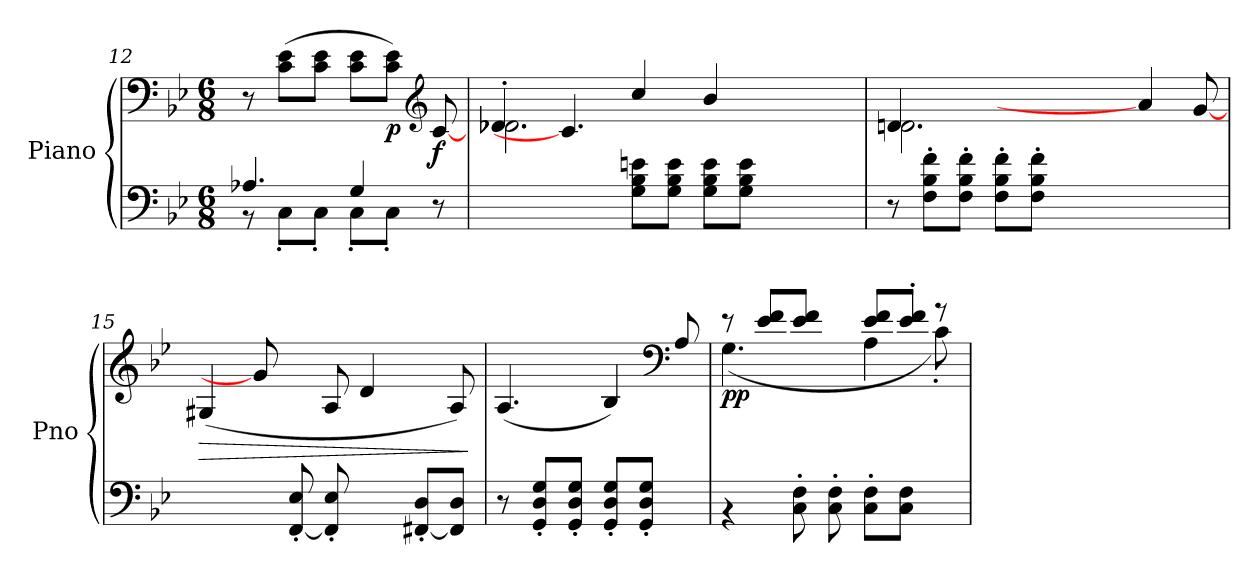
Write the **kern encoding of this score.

**kern	**kern	**dynam
*part1	*part1	*part1
*staff2	*staff1	*staff1/2
*I"Piano	*	*
*I'Pno	*	*
*clefF4	*clefF4	*
*k[b-e-]	*k[b-e-]	*
*M6/8	*M6/8	*
=12	=12	=12
*^	*	*
4.A-X/	8rBB	8r	.
.	8C'\L	(>8c\ 8e-\L	.
.	8C'\J	8c\ 8e-\J	.
4G/	8C'\L	8c\ 8e-\L	.
!	!	!	!LO:DY:b
.	8C'\J	8c\ 8e-\J)	p
*	*	*clefG2	*
!	!	!	!LO:DY:b
8ryy	8r	[8c/	f
*v	*v	*	*
!!LO:LB:g=z
=13	=13	=13
*	*^	*
4.ryy	4.d-X'/	2.d-\	.
4.ryy	4.c/]	.	.
8G\ 8B-\ 8en\L	4.ryy	4cc/	.
8G\ 8B-\ 8e\J	.	.	.
8G\ 8B-\ 8e\L	.	4b-/	.
8G\ 8B-\ 8e\J	4.ryy	.	.
4.ryy	.	4.ryy	.
.	8ryy	.	.
=14	=14	=14	=14
8r	4.dn/	2.d\	.
8F\' 8B-\' 8f\'L	.	.	.
8F\' 8B-\' 8f\'J	.	.	.
8F\' 8B-\' 8f\'L	2ryy	.	.
8F\' 8B-\' 8f\'J	.	.	.
8ryy	.	.	.
2ryy	.	2ryy	.
.	4a/]	.	.
.	[8g/	.	.
*	*v	*v	*
=15	=15	=15
!	!	!LO:HP:b
4ryy	(<4G#X/	>
8ryy	8g/]	.
[8FF/' 8E-/'	8ryy	.
8FF/]' 8E-/'	8A/	.
4ryy	4d/	.
[8FF#X/' 8D/'L	8ryy	.
8FF#/] 8D/J	8A/)	.
.	.	]
=16	=16	=16
8r	(<4.A/	.
8GG/' 8D/' 8G/'L	.	.
8GG/' 8D/' 8G/'J	.	.
8GG/' 8D/' 8G/'L	4B-/)	.
8GG/' 8D/' 8G/'J	.	.
*	*clefF4	*
8ryy	8A/	.
!!LO:PB:g=z
=17	=17	=17
*	*^	*
!	!	!	!LO:DY:b
!	!	!	!LO:DY:n=1:b
4rBB	8re	(<4.G\	p p
.	8e-/ 8f/L	.	.
8C\' 8F\'	8e-/ 8f/J	.	.
8C\' 8F\'	8ryy	8ryy	.
8C\' 8F\'L	8e-/ 8f/L	4A\	.
8C\ 8F\J	8e-/' 8f/'J	.	.
8ryy	8rg	8c'\)	.
*	*v	*v	*
=	=	=
*-	*-	*-
